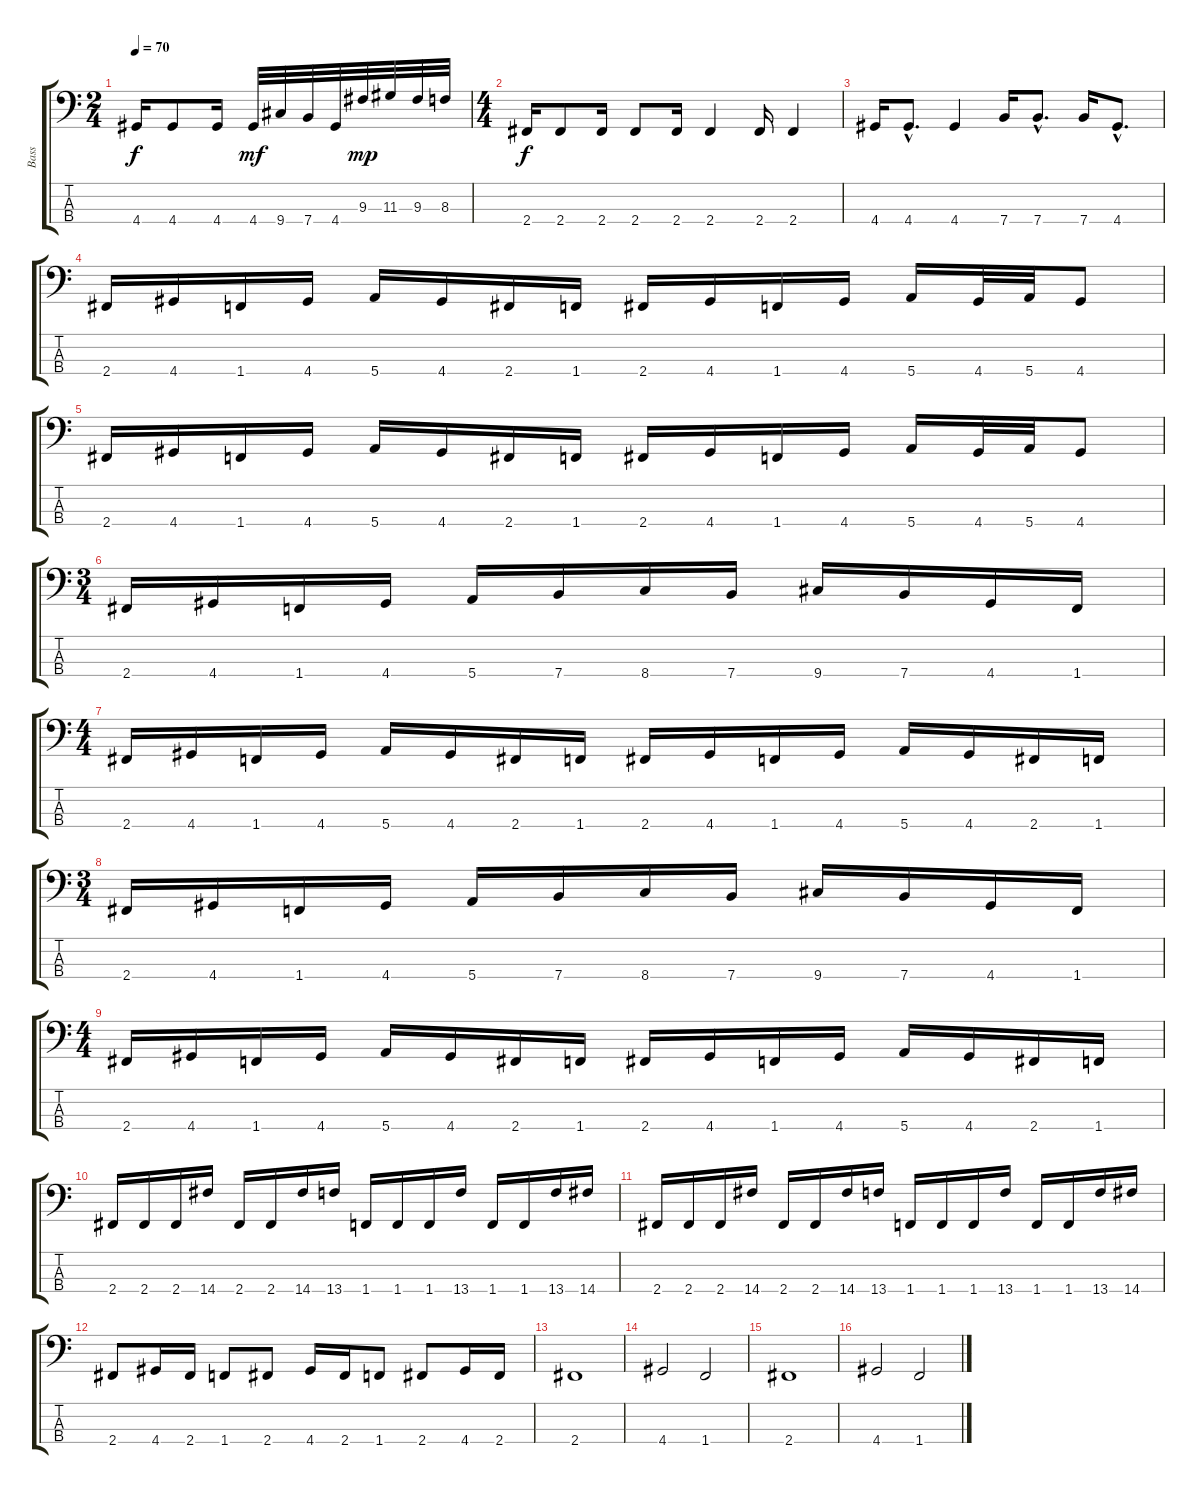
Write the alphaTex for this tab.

\track ("Bass" "Bass") {instrument electricbassfinger}
\staff {score tabs}
\tuning (G2 D2 A1 E1) {hide}
\ts (2 4)
\tempo 70
\clef f4
\ks c
4.4.16{dy f} 4.4.8 4.4.16 4.4.32{dy mf} 9.4.32 7.4.32 4.4.32 9.3.32{dy mp} 11.3.32 9.3.32 8.3.32 |
\ts (4 4)
2.4.16{dy f} 2.4.8 2.4.16 2.4.8 2.4.16 2.4.4 2.4.16 2.4.4 |
4.4.16 4.4{hac}.8{d} 4.4.4 7.4.16 7.4{hac}.8{d} 7.4.16 4.4{hac}.8{d} |
2.4.16 4.4.16 1.4.16 4.4.16 5.4.16 4.4.16 2.4.16 1.4.16 2.4.16 4.4.16 1.4.16 4.4.16 5.4.16 4.4.32 5.4.32 4.4.8 |
2.4.16 4.4.16 1.4.16 4.4.16 5.4.16 4.4.16 2.4.16 1.4.16 2.4.16 4.4.16 1.4.16 4.4.16 5.4.16 4.4.32 5.4.32 4.4.8 |
\ts (3 4)
2.4.16 4.4.16 1.4.16 4.4.16 5.4.16 7.4.16 8.4.16 7.4.16 9.4.16 7.4.16 4.4.16 1.4.16 |
\ts (4 4)
2.4.16 4.4.16 1.4.16 4.4.16 5.4.16 4.4.16 2.4.16 1.4.16 2.4.16 4.4.16 1.4.16 4.4.16 5.4.16 4.4.16 2.4.16 1.4.16 |
\ts (3 4)
2.4.16 4.4.16 1.4.16 4.4.16 5.4.16 7.4.16 8.4.16 7.4.16 9.4.16 7.4.16 4.4.16 1.4.16 |
\ts (4 4)
2.4.16 4.4.16 1.4.16 4.4.16 5.4.16 4.4.16 2.4.16 1.4.16 2.4.16 4.4.16 1.4.16 4.4.16 5.4.16 4.4.16 2.4.16 1.4.16 |
2.4.16 2.4.16 2.4.16 14.4.16 2.4.16 2.4.16 14.4.16 13.4.16 1.4.16 1.4.16 1.4.16 13.4.16 1.4.16 1.4.16 13.4.16 14.4.16 |
2.4.16 2.4.16 2.4.16 14.4.16 2.4.16 2.4.16 14.4.16 13.4.16 1.4.16 1.4.16 1.4.16 13.4.16 1.4.16 1.4.16 13.4.16 14.4.16 |
2.4.8 4.4.16 2.4.16 1.4.8 2.4.8 4.4.16 2.4.16 1.4.8 2.4.8 4.4.16 2.4.16 |
2.4.1 |
4.4.2 1.4.2 |
2.4.1 |
4.4.2 1.4.2
